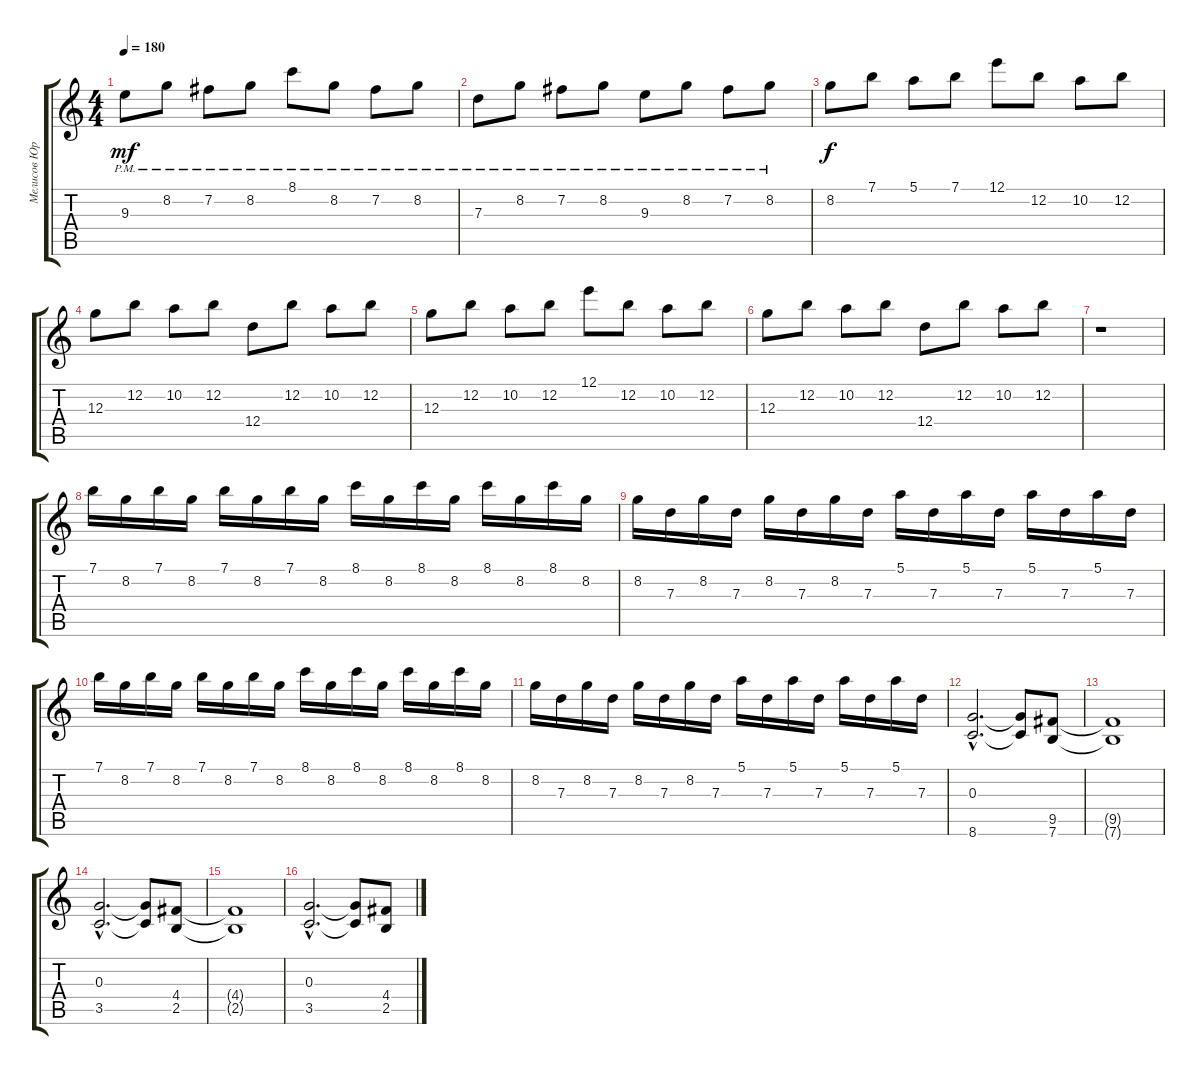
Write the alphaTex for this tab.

\track ("Мелисов Юрий" "Мелисов Юр") {instrument overdrivenguitar}
\staff {score tabs}
\tuning (E4 B3 G3 D3 A2 E2) {hide}
\ts (4 4)
\tempo 180
\clef g2
\ks c
9.3{pm}.8{dy mf} 8.2{pm}.8 7.2{pm}.8 8.2{pm}.8 8.1{pm}.8 8.2{pm}.8 7.2{pm}.8 8.2{pm}.8 |
7.3{pm}.8 8.2{pm}.8 7.2{pm}.8 8.2{pm}.8 9.3{pm}.8 8.2{pm}.8 7.2{pm}.8 8.2{pm}.8 |
8.2.8{dy f} 7.1.8 5.1.8 7.1.8 12.1.8 12.2.8 10.2.8 12.2.8 |
12.3.8 12.2.8 10.2.8 12.2.8 12.4.8 12.2.8 10.2.8 12.2.8 |
12.3.8 12.2.8 10.2.8 12.2.8 12.1.8 12.2.8 10.2.8 12.2.8 |
12.3.8 12.2.8 10.2.8 12.2.8 12.4.8 12.2.8 10.2.8 12.2.8 |
r.1 |
7.1.16 8.2.16 7.1.16 8.2.16 7.1.16 8.2.16 7.1.16 8.2.16 8.1.16 8.2.16 8.1.16 8.2.16 8.1.16 8.2.16 8.1.16 8.2.16 |
8.2.16 7.3.16 8.2.16 7.3.16 8.2.16 7.3.16 8.2.16 7.3.16 5.1.16 7.3.16 5.1.16 7.3.16 5.1.16 7.3.16 5.1.16 7.3.16 |
7.1.16 8.2.16 7.1.16 8.2.16 7.1.16 8.2.16 7.1.16 8.2.16 8.1.16 8.2.16 8.1.16 8.2.16 8.1.16 8.2.16 8.1.16 8.2.16 |
8.2.16 7.3.16 8.2.16 7.3.16 8.2.16 7.3.16 8.2.16 7.3.16 5.1.16 7.3.16 5.1.16 7.3.16 5.1.16 7.3.16 5.1.16 7.3.16 |
(0.3{hac} 8.6{hac}).2{d} (0.3{t} 8.6{t}).8 (9.5 7.6).8 |
(9.5{t} 7.6{t}).1 |
(0.3{hac} 3.5{hac}).2{d} (0.3{t} 3.5{t}).8 (4.4 2.5).8 |
(4.4{t} 2.5{t}).1 |
(0.3{hac} 3.5{hac}).2{d} (0.3{t} 3.5{t}).8 (4.4 2.5).8
